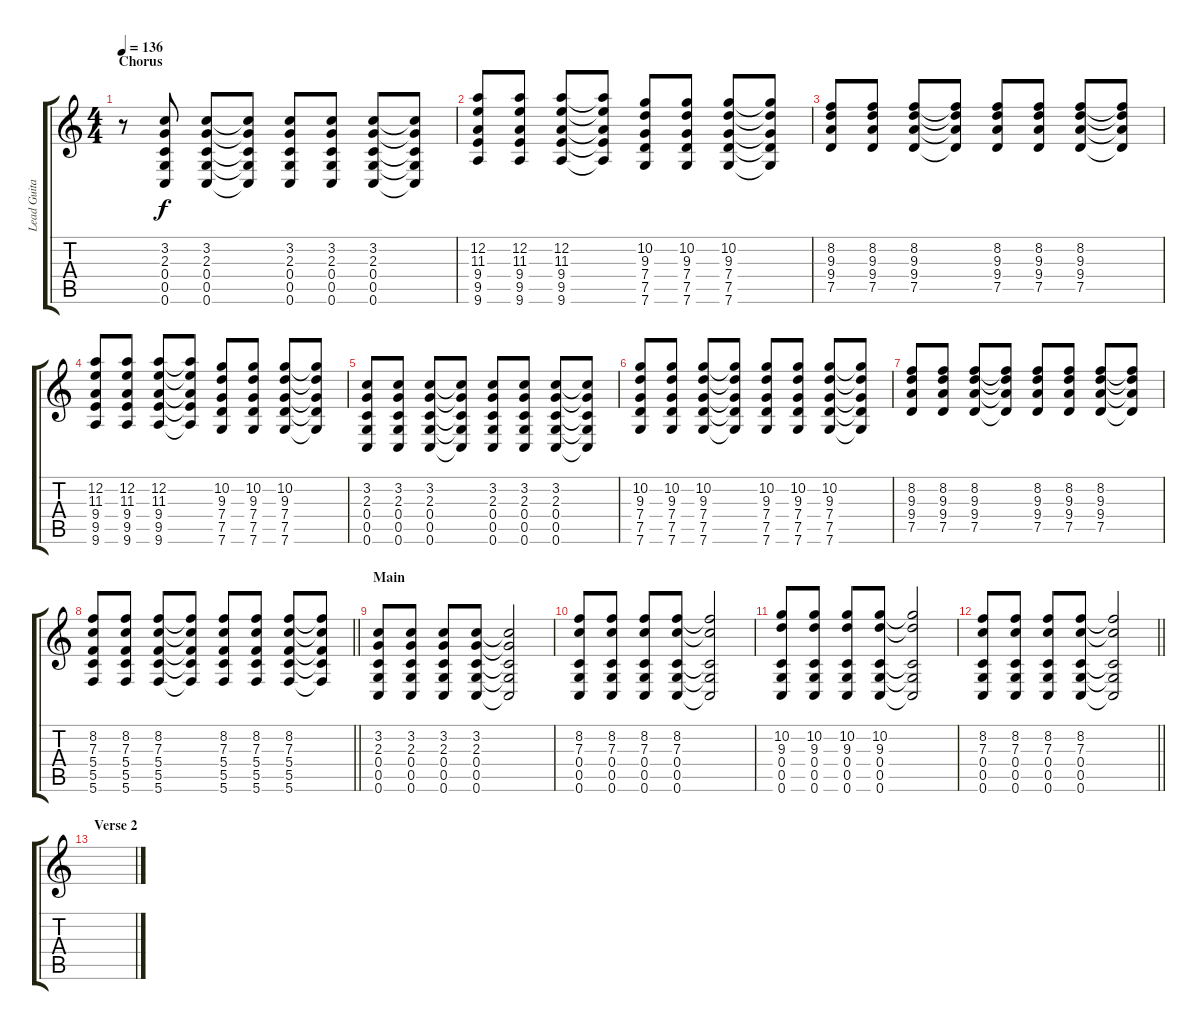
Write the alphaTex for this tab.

\track ("Lead Guitar" "Lead Guita") {instrument overdrivenguitar}
\staff {score tabs}
\tuning (D4 A3 F3 C3 G2 C2) {hide}
\ts (4 4)
\section ("" "Chorus")
\tempo 136
\clef g2
\ks c
r.8{dy f} (3.2 2.3 0.4 0.5 0.6).8 (3.2 2.3 0.4 0.5 0.6).8 (3.2{t} 2.3{t} 0.4{t} 0.5{t} 0.6{t}).8 (3.2 2.3 0.4 0.5 0.6).8 (3.2 2.3 0.4 0.5 0.6).8 (3.2 2.3 0.4 0.5 0.6).8 (3.2{t} 2.3{t} 0.4{t} 0.5{t} 0.6{t}).8 |
(12.2 11.3 9.4 9.5 9.6).8 (12.2 11.3 9.4 9.5 9.6).8 (12.2 11.3 9.4 9.5 9.6).8 (12.2{t} 11.3{t} 9.4{t} 9.5{t} 9.6{t}).8 (10.2 9.3 7.4 7.5 7.6).8 (10.2 9.3 7.4 7.5 7.6).8 (10.2 9.3 7.4 7.5 7.6).8 (10.2{t} 9.3{t} 7.4{t} 7.5{t} 7.6{t}).8 |
(8.2 9.3 9.4 7.5).8 (8.2 9.3 9.4 7.5).8 (8.2 9.3 9.4 7.5).8 (8.2{t} 9.3{t} 9.4{t} 7.5{t}).8 (8.2 9.3 9.4 7.5).8 (8.2 9.3 9.4 7.5).8 (8.2 9.3 9.4 7.5).8 (8.2{t} 9.3{t} 9.4{t} 7.5{t}).8 |
(12.2 11.3 9.4 9.5 9.6).8 (12.2 11.3 9.4 9.5 9.6).8 (12.2 11.3 9.4 9.5 9.6).8 (12.2{t} 11.3{t} 9.4{t} 9.5{t} 9.6{t}).8 (10.2 9.3 7.4 7.5 7.6).8 (10.2 9.3 7.4 7.5 7.6).8 (10.2 9.3 7.4 7.5 7.6).8 (10.2{t} 9.3{t} 7.4{t} 7.5{t} 7.6{t}).8 |
(3.2 2.3 0.4 0.5 0.6).8 (3.2 2.3 0.4 0.5 0.6).8 (3.2 2.3 0.4 0.5 0.6).8 (3.2{t} 2.3{t} 0.4{t} 0.5{t} 0.6{t}).8 (3.2 2.3 0.4 0.5 0.6).8 (3.2 2.3 0.4 0.5 0.6).8 (3.2 2.3 0.4 0.5 0.6).8 (3.2{t} 2.3{t} 0.4{t} 0.5{t} 0.6{t}).8 |
(10.2 9.3 7.4 7.5 7.6).8 (10.2 9.3 7.4 7.5 7.6).8 (10.2 9.3 7.4 7.5 7.6).8 (10.2{t} 9.3{t} 7.4{t} 7.5{t} 7.6{t}).8 (10.2 9.3 7.4 7.5 7.6).8 (10.2 9.3 7.4 7.5 7.6).8 (10.2 9.3 7.4 7.5 7.6).8 (10.2{t} 9.3{t} 7.4{t} 7.5{t} 7.6{t}).8 |
(8.2 9.3 9.4 7.5).8 (8.2 9.3 9.4 7.5).8 (8.2 9.3 9.4 7.5).8 (8.2{t} 9.3{t} 9.4{t} 7.5{t}).8 (8.2 9.3 9.4 7.5).8 (8.2 9.3 9.4 7.5).8 (8.2 9.3 9.4 7.5).8 (8.2{t} 9.3{t} 9.4{t} 7.5{t}).8 |
\barLineRight lightlight
(8.2 7.3 5.4 5.5 5.6).8 (8.2 7.3 5.4 5.5 5.6).8 (8.2 7.3 5.4 5.5 5.6).8 (8.2{t} 7.3{t} 5.4{t} 5.5{t} 5.6{t}).8 (8.2 7.3 5.4 5.5 5.6).8 (8.2 7.3 5.4 5.5 5.6).8 (8.2 7.3 5.4 5.5 5.6).8 (8.2{t} 7.3{t} 5.4{t} 5.5{t} 5.6{t}).8 |
\section ("" "Main")
(3.2 2.3 0.4 0.5 0.6).8 (3.2 2.3 0.4 0.5 0.6).8 (3.2 2.3 0.4 0.5 0.6).8 (3.2 2.3 0.4 0.5 0.6).8 (3.2{t} 2.3{t} 0.4{t} 0.5{t} 0.6{t}).2 |
(8.2 7.3 0.4 0.5 0.6).8 (8.2 7.3 0.4 0.5 0.6).8 (8.2 7.3 0.4 0.5 0.6).8 (8.2 7.3 0.4 0.5 0.6).8 (8.2{t} 7.3{t} 0.4{t} 0.5{t} 0.6{t}).2 |
(10.2 9.3 0.4 0.5 0.6).8 (10.2 9.3 0.4 0.5 0.6).8 (10.2 9.3 0.4 0.5 0.6).8 (10.2 9.3 0.4 0.5 0.6).8 (10.2{t} 9.3{t} 0.4{t} 0.5{t} 0.6{t}).2 |
\barLineRight lightlight
(8.2 7.3 0.4 0.5 0.6).8 (8.2 7.3 0.4 0.5 0.6).8 (8.2 7.3 0.4 0.5 0.6).8 (8.2 7.3 0.4 0.5 0.6).8 (8.2{t} 7.3{t} 0.4{t} 0.5{t} 0.6{t}).2 |
\section ("" "Verse 2")
